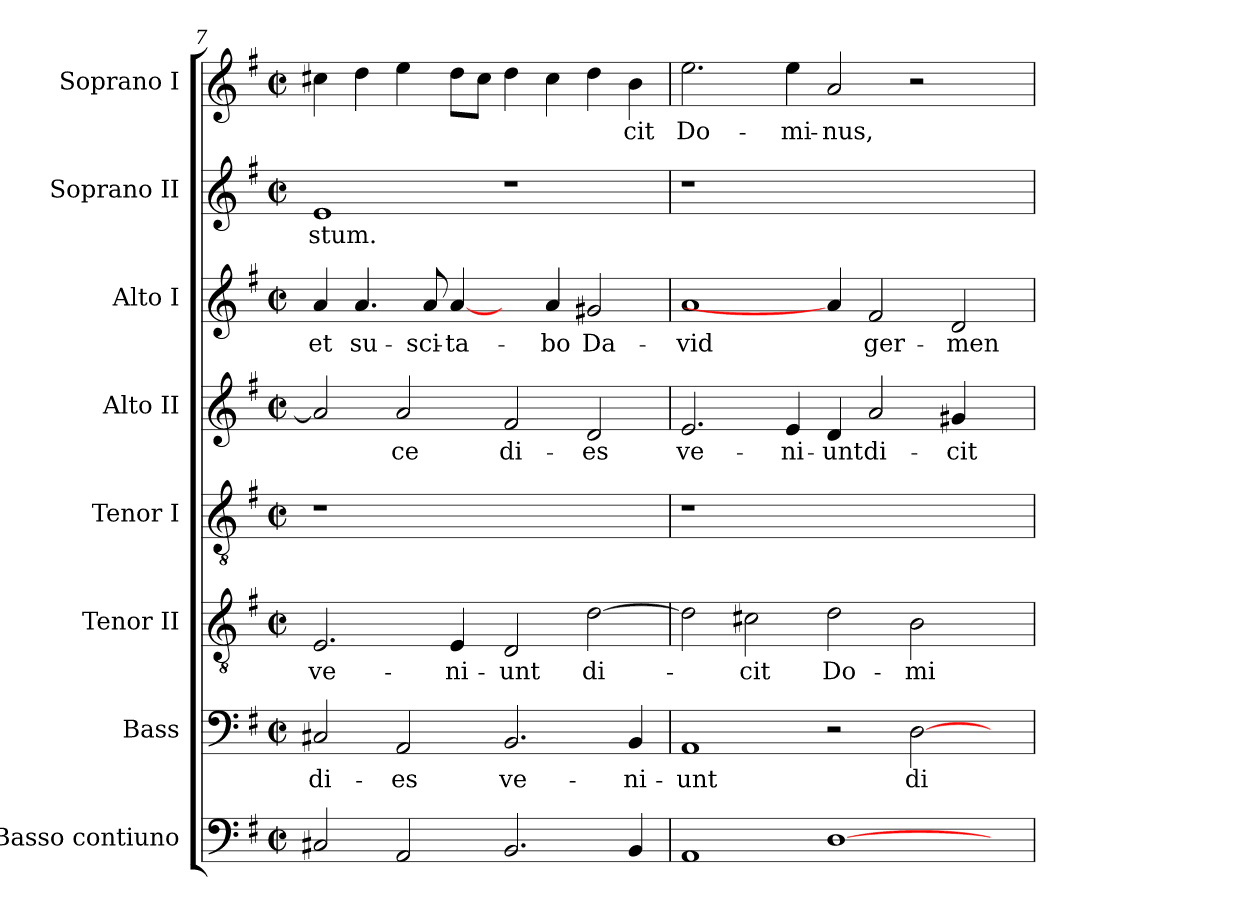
**kern	**kern	**text	**kern	**text	**kern	**kern	**text	**kern	**text	**kern	**text	**kern	**text
*part8	*part7	*part7	*part6	*part6	*part5	*part4	*part4	*part3	*part3	*part2	*part2	*part1	*part1
*staff8	*staff7	*staff7	*staff6	*staff6	*staff5	*staff4	*staff4	*staff3	*staff3	*staff2	*staff2	*staff1	*staff1
*I"Basso contiuno	*I"Bass	*	*I"Tenor II	*	*I"Tenor I	*I"Alto II	*	*I"Alto I	*	*I"Soprano II	*	*I"Soprano I	*
*	*I'B	*	*	*	*I'T	*	*	*I'A	*	*	*	*	*
*clefF4	*clefF4	*	*clefGv2	*	*clefGv2	*clefG2	*	*clefG2	*	*clefG2	*	*clefG2	*
*k[f#]	*k[f#]	*	*k[f#]	*	*k[f#]	*k[f#]	*	*k[f#]	*	*k[f#]	*	*k[f#]	*
*G:	*G:	*	*G:	*	*G:	*G:	*	*G:	*	*G:	*	*G:	*
*M2/2	*M2/2	*	*M2/2	*	*M2/2	*M2/2	*	*M2/2	*	*M2/2	*	*M2/2	*
*met(c|)	*met(c|)	*	*met(c|)	*	*met(c|)	*met(c|)	*	*met(c|)	*	*met(c|)	*	*met(c|)	*
=7	=7	=7	=7	=7	=7	=7	=7	=7	=7	=7	=7	=7	=7
!	!	!LO:LY:b:color=#000000	!	!	!	!	!	!	!	!	!	!	!
!	!	!	!	!LO:LY:b:color=#000000	!LO:N:vis=1	!	!	!	!	!	!	!	!
!	!	!	!	!	!	!	!	!	!LO:LY:b:color=#000000	!	!	!	!
!	!	!	!	!	!	!	!	!	!	!	!LO:LY:b:color=#000000	!	!
2C#Xi/	2C#Xi/	di-	2.Ei/	ve-	1r	2ai/]	.	4ai/	et	1ei	-stum.	4cc#Xi\	.
!	!	!	!	!	!	!	!	!	!LO:LY:b:color=#000000	!	!	!	!
.	.	.	.	.	.	.	.	4.ai/	su-	.	.	4ddi\	.
!	!	!LO:LY:b:color=#000000	!	!	!	!	!	!	!	!	!	!	!
!	!	!	!	!	!	!	!LO:LY:b:color=#000000	!	!	!	!	!	!
2AAi/	2AAi/	-es	.	.	.	2ai/	-ce	.	.	.	.	4eei\	.
!	!	!	!	!	!	!	!	!	!LO:LY:b:color=#000000	!	!	!	!
.	.	.	.	.	.	.	.	8ai/	-sci-	.	.	.	.
!	!	!	!	!LO:LY:b:color=#000000	!	!	!	!	!	!	!	!	!
!	!	!	!	!	!	!	!	!	!LO:LY:b:color=#000000	!	!	!	!
.	.	.	4Ei/	-ni-	.	.	.	[4ai/	-ta-	.	.	8ddi\L	.
.	.	.	.	.	.	.	.	.	.	.	.	8cc#i\J	.
!	!	!LO:LY:b:color=#000000	!	!	!	!	!	!	!	!	!	!	!
!	!	!	!	!LO:LY:b:color=#000000	!	!	!	!	!	!	!	!	!
!	!	!	!	!	!	!	!LO:LY:b:color=#000000	!	!	!	!	!	!
2.BBi/	2.BBi/	ve-	2Di/	-unt	1ryy	2f#i/	di-	4ryy	.	1r	.	4ddi\	.
!	!	!	!	!	!	!	!	!	!LO:LY:b:color=#000000	!	!	!	!
.	.	.	.	.	.	.	.	4ai/	-bo	.	.	4cc#i\	.
!	!	!	!	!LO:LY:b:color=#000000	!	!	!	!	!	!	!	!	!
!	!	!	!	!	!	!	!LO:LY:b:color=#000000	!	!	!	!	!	!
!	!	!	!	!	!	!	!	!	!LO:LY:b:color=#000000	!	!	!	!
.	.	.	[>2di\	di-	.	2di/	-es	2g#Xi/	Da-	.	.	4ddi\	.
!	!	!LO:LY:b:color=#000000	!	!	!	!	!	!	!	!	!	!	!
!	!	!	!	!	!	!	!	!	!	!	!	!	!LO:LY:b:color=#000000
4BBi/	4BBi/	-ni-	.	.	.	.	.	.	.	.	.	4bi\	-cit
=8	=8	=8	=8	=8	=8	=8	=8	=8	=8	=8	=8	=8	=8
!	!	!LO:LY:b:color=#000000	!	!	!LO:N:vis=1	!	!	!	!	!	!	!	!
!	!	!	!	!	!	!	!LO:LY:b:color=#000000	!	!	!	!	!	!
!	!	!	!	!	!	!	!	!	!LO:LY:b:color=#000000	!LO:N:vis=1	!	!	!
!	!	!	!	!	!	!	!	!	!	!	!	!	!LO:LY:b:color=#000000
1AAi	1AAi	-unt	2di\]	.	1r	2.ei/	ve-	1ai	-vid	1r	.	2.eei\	Do-
!	!	!	!	!LO:LY:b:color=#000000	!	!	!	!	!	!	!	!	!
.	.	.	2c#Xi\	-cit	.	.	.	.	.	.	.	.	.
!	!	!	!	!	!	!	!LO:LY:b:color=#000000	!	!	!	!	!	!
!	!	!	!	!	!	!	!	!	!	!	!	!	!LO:LY:b:color=#000000
.	.	.	.	.	.	4ei/	-ni-	.	.	.	.	4eei\	-mi-
!	!	!	!	!LO:LY:b:color=#000000	!	!	!	!	!	!	!	!	!
!	!	!	!	!	!	!	!LO:LY:b:color=#000000	!	!	!	!	!	!
!	!	!	!	!	!	!	!	!	!	!	!	!	!LO:LY:b:color=#000000
[>1Di	2r	.	2di\	Do-	1ryy	4di/	-unt	4ai/]	.	1ryy	.	2ai/	-nus,
!	!	!	!	!	!	!	!LO:LY:b:color=#000000	!	!	!	!	!	!
!	!	!	!	!	!	!	!	!	!LO:LY:b:color=#000000	!	!	!	!
.	.	.	.	.	.	2ai/	di-	2f#i/	ger-	.	.	.	.
!	!	!LO:LY:b:color=#000000	!	!	!	!	!	!	!	!	!	!	!
!	!	!	!	!LO:LY:b:color=#000000	!	!	!	!	!	!	!	!	!
.	[>2Di\	di-	2Bi\	-mi-	.	.	.	.	.	.	.	2r	.
!	!	!	!	!	!	!	!LO:LY:b:color=#000000	!	!	!	!	!	!
!	!	!	!	!	!	!	!	!	!LO:LY:b:color=#000000	!	!	!	!
.	.	.	.	.	.	4g#Xi/	-cit	2di/	-men	.	.	.	.
4ryy	4ryy	.	4ryy	.	4ryy	4ryy	.	.	.	4ryy	.	4ryy	.
=	=	=	=	=	=	=	=	=	=	=	=	=	=
*-	*-	*-	*-	*-	*-	*-	*-	*-	*-	*-	*-	*-	*-
